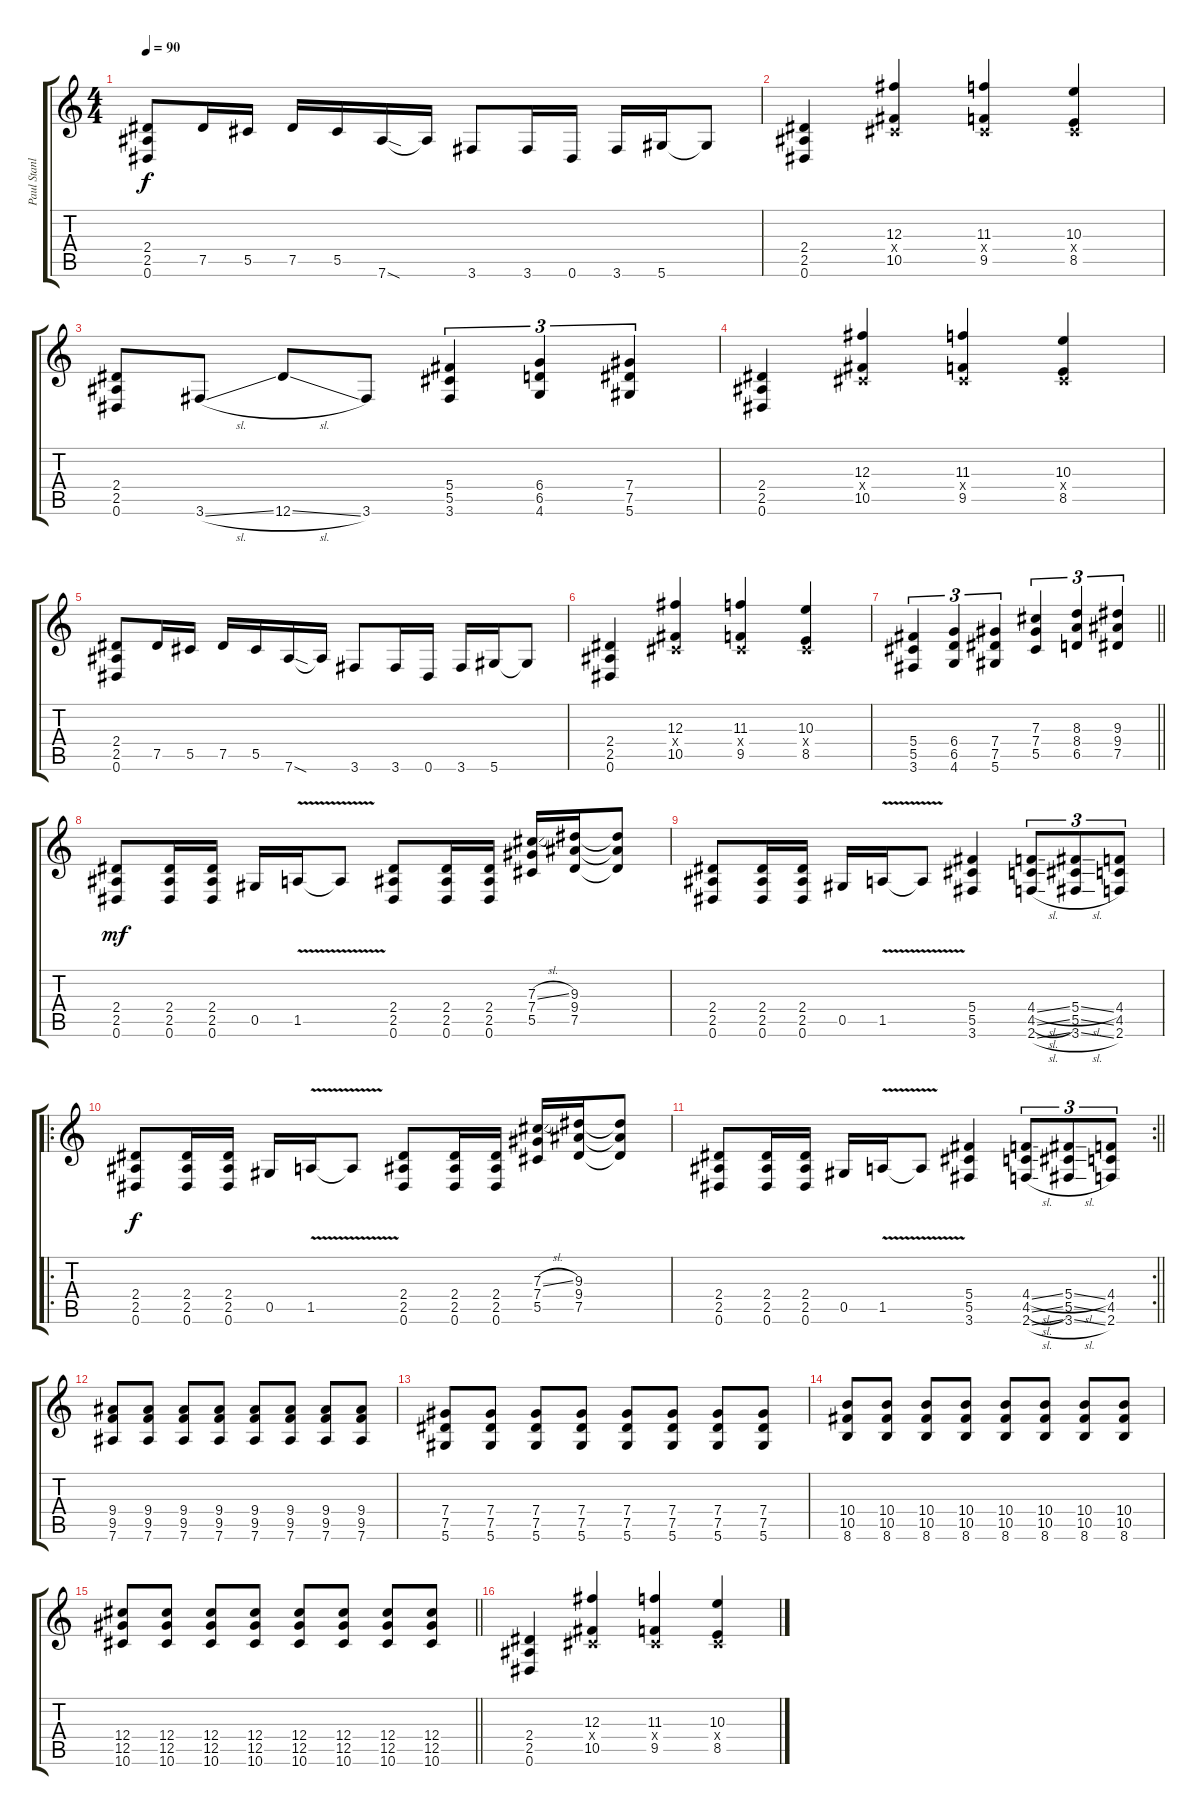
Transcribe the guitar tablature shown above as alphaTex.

\track ("Paul Stanley" "Paul Stanl") {instrument distortionguitar}
\staff {score tabs}
\tuning (Eb4 Bb3 Gb3 Db3 Ab2 Eb2) {hide}
\ts (4 4)
\tempo 90
\clef g2
\ks c
(2.4 2.5 0.6).8{dy f} 7.5.16 5.5.16 7.5.16 5.5.16 7.6{sod}.16 7.6{t}.16 3.6.8 3.6.16 0.6.16 3.6.16 5.6.16 5.6{t}.8 |
(2.4 2.5 0.6).4 (12.3 0.4{x} 10.5).4 (11.3 0.4{x} 9.5).4 (10.3 0.4{x} 8.5).4 |
(2.4 2.5 0.6).8 3.6{sl}.8 12.6{sl}.8 3.6.8 (5.4 5.5 3.6).4{tu (3 2)} (6.4 6.5 4.6).4{tu (3 2)} (7.4 7.5 5.6).4{tu (3 2)} |
(2.4 2.5 0.6).4 (12.3 0.4{x} 10.5).4 (11.3 0.4{x} 9.5).4 (10.3 0.4{x} 8.5).4 |
(2.4 2.5 0.6).8 7.5.16 5.5.16 7.5.16 5.5.16 7.6{sod}.16 7.6{t}.16 3.6.8 3.6.16 0.6.16 3.6.16 5.6.16 5.6{t}.8 |
(2.4 2.5 0.6).4 (12.3 0.4{x} 10.5).4 (11.3 0.4{x} 9.5).4 (10.3 0.4{x} 8.5).4 |
\barLineRight lightlight
(5.4 5.5 3.6).4{tu (3 2)} (6.4 6.5 4.6).4{tu (3 2)} (7.4 7.5 5.6).4{tu (3 2)} (7.3 7.4 5.5).4{tu (3 2)} (8.3 8.4 6.5).4{tu (3 2)} (9.3 9.4 7.5).4{tu (3 2)} |
(2.4 2.5 0.6).8{dy mf} (2.4 2.5 0.6).16 (2.4 2.5 0.6).16 0.5.16 1.5{v}.16 1.5{t}.8 (2.4 2.5 0.6).8 (2.4 2.5 0.6).16 (2.4 2.5 0.6).16 (7.3{sl} 7.4 5.5).16 (9.3 9.4 7.5).16 (9.3{t} 9.4{t} 7.5{t}).8 |
(2.4 2.5 0.6).8 (2.4 2.5 0.6).16 (2.4 2.5 0.6).16 0.5.16 1.5{v}.16 1.5{t}.8 (5.4 5.5 3.6).4 (4.4{sl} 4.5{sl} 2.6{sl}).8{tu (3 2)} (5.4{sl} 5.5{ss} 3.6{sl}).8{tu (3 2)} (4.4 4.5 2.6).8{tu (3 2)} |
\ro
(2.4 2.5 0.6).8{dy f} (2.4 2.5 0.6).16 (2.4 2.5 0.6).16 0.5.16 1.5{v}.16 1.5{t}.8 (2.4 2.5 0.6).8 (2.4 2.5 0.6).16 (2.4 2.5 0.6).16 (7.3{sl} 7.4 5.5).16 (9.3 9.4 7.5).16 (9.3{t} 9.4{t} 7.5{t}).8 |
\rc 2
\barLineRight lightlight
(2.4 2.5 0.6).8 (2.4 2.5 0.6).16 (2.4 2.5 0.6).16 0.5.16 1.5{v}.16 1.5{t}.8 (5.4 5.5 3.6).4 (4.4{sl} 4.5{sl} 2.6{sl}).8{tu (3 2)} (5.4{sl} 5.5{ss} 3.6{sl}).8{tu (3 2)} (4.4 4.5 2.6).8{tu (3 2)} |
(9.4 9.5 7.6).8 (9.4 9.5 7.6).8 (9.4 9.5 7.6).8 (9.4 9.5 7.6).8 (9.4 9.5 7.6).8 (9.4 9.5 7.6).8 (9.4 9.5 7.6).8 (9.4 9.5 7.6).8 |
(7.4 7.5 5.6).8 (7.4 7.5 5.6).8 (7.4 7.5 5.6).8 (7.4 7.5 5.6).8 (7.4 7.5 5.6).8 (7.4 7.5 5.6).8 (7.4 7.5 5.6).8 (7.4 7.5 5.6).8 |
(10.4 10.5 8.6).8 (10.4 10.5 8.6).8 (10.4 10.5 8.6).8 (10.4 10.5 8.6).8 (10.4 10.5 8.6).8 (10.4 10.5 8.6).8 (10.4 10.5 8.6).8 (10.4 10.5 8.6).8 |
\barLineRight lightlight
(12.4 12.5 10.6).8 (12.4 12.5 10.6).8 (12.4 12.5 10.6).8 (12.4 12.5 10.6).8 (12.4 12.5 10.6).8 (12.4 12.5 10.6).8 (12.4 12.5 10.6).8 (12.4 12.5 10.6).8 |
(2.4 2.5 0.6).4 (12.3 0.4{x} 10.5).4 (11.3 0.4{x} 9.5).4 (10.3 0.4{x} 8.5).4
